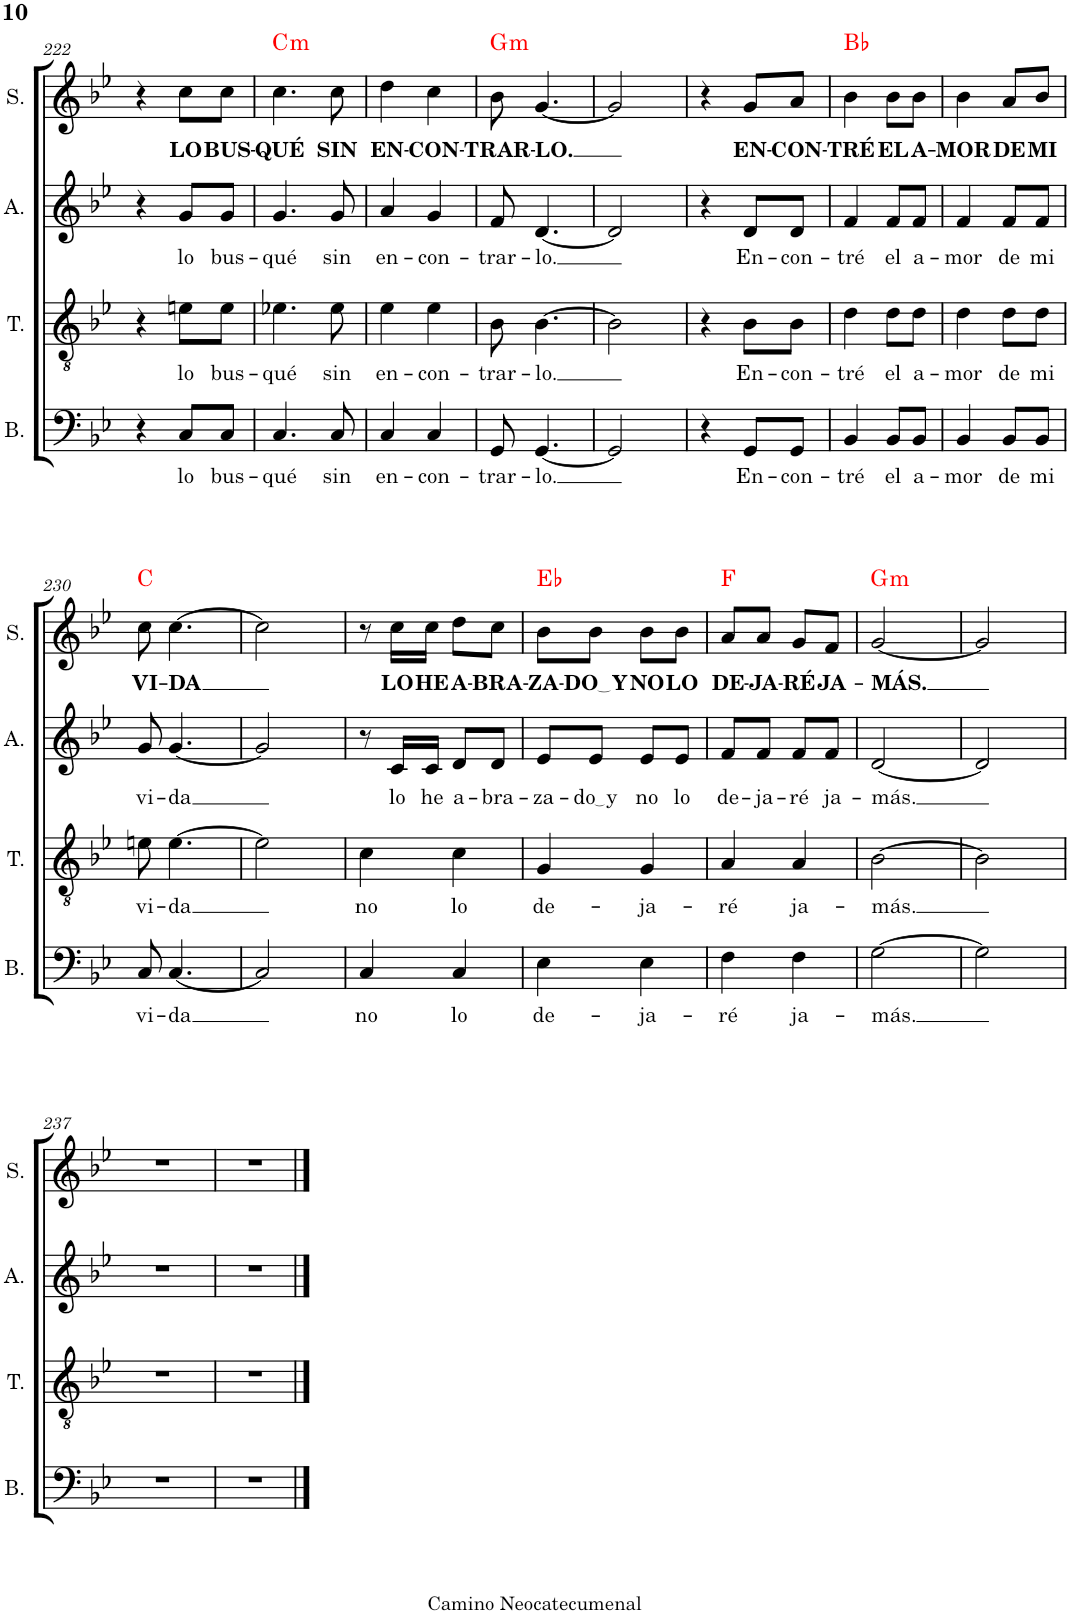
**kern	**text	**harte	**kern	**kern	**text	**kern	**text	**kern	**text	**kern	**text	**kern	**text	**kern	**text	**kern	**text	**kern	**text	**harte
*part10	*part10	*part10	*part9	*part8	*part8	*part7	*part7	*part6	*part6	*part5	*part5	*part4	*part4	*part3	*part3	*part2	*part2	*part1	*part1	*part1
*staff10	*staff10	*	*staff9	*staff8	*staff8	*staff7	*staff7	*staff6	*staff6	*staff5	*staff5	*staff4	*staff4	*staff3	*staff3	*staff2	*staff2	*staff1	*staff1	*
*I"Melodía	*	*	*I"Guitarra clásica	*I"Bajo	*	*I"Bajo	*	*I"Tenor	*	*I"Tenor	*	*I"Alto	*	*I"Alto	*	*I"Soprano	*	*I"Soprano	*	*
*I'M.	*	*	*I'Guit.	*I'B.	*	*I'B.	*	*I'T.	*	*I'T.	*	*I'A.	*	*I'A.	*	*I'S.	*	*I'S.	*	*
!!LO:PB:g=z
*clefG2	*	*	*clefGv2	*clefF4	*	*clefF4	*	*clefGv2	*	*clefGv2	*	*clefG2	*	*clefG2	*	*clefG2	*	*clefG2	*	*
*	*	*	*	*	*	*	*	*Trd4c7	*	*	*	*Trd1c2	*	*	*	*	*	*	*	*
*k[b-e-]	*	*	*k[b-e-]	*k[b-e-]	*	*k[b-e-]	*	*k[b-e-]	*	*k[b-e-]	*	*k[b-e-]	*	*k[b-e-]	*	*k[b-e-]	*	*k[b-e-]	*	*
*M2/4	*	*	*M2/4	*M2/4	*	*M2/4	*	*M2/4	*	*M2/4	*	*M2/4	*	*M2/4	*	*M2/4	*	*M2/4	*	*
=222	=222	=222	=222	=222	=222	=222	=222	=222	=222	=222	=222	=222	=222	=222	=222	=222	=222	=222	=222	=222
4r	.	.	8C/ 8G/ 8c/ 8en/ 8g/L	4r	.	4r	.	4r	.	4r	.	4r	.	4r	.	4r	.	4r	.	.
.	.	.	8C/ 8G/ 8c/ 8e/ 8g/J	.	.	.	.	.	.	.	.	.	.	.	.	.	.	.	.	.
!	!	!	!	!	!	!	!LO:LY:b	!	!	!	!LO:LY:b	!	!	!	!LO:LY:b	!	!	!	!LO:LY:b	!
8cc\L	LO	.	16C/ 16G/ 16c/ 16e/ 16g/LL	8C/L	lo	8C/L	lo	8en\L	lo	8en\L	lo	8g/L	lo	8g/L	lo	8cc\L	LO	8cc\L	LO	.
.	.	.	16C/ 16G/ 16c/ 16e/ 16g/J	.	.	.	.	.	.	.	.	.	.	.	.	.	.	.	.	.
!	!	!	!	!	!	!	!LO:LY:b	!	!	!	!LO:LY:b	!	!	!	!LO:LY:b	!	!	!	!LO:LY:b	!
8cc\J	BUS-	.	16C/ 16G/ 16c/ 16e/ 16g/L	8C/J	bus-	8C/J	bus-	8e\J	bus-	8e\J	bus-	8g/J	bus-	8g/J	bus-	8cc\J	BUS-	8cc\J	BUS-	.
.	.	.	16C/ 16G/ 16c/ 16e/ 16g/JJ	.	.	.	.	.	.	.	.	.	.	.	.	.	.	.	.	.
=223	=223	=223	=223	=223	=223	=223	=223	=223	=223	=223	=223	=223	=223	=223	=223	=223	=223	=223	=223	=223
!	!	!LO:H:kt=m	!	!	!	!	!LO:LY:b	!	!	!	!LO:LY:b	!	!	!	!LO:LY:b	!	!	!	!LO:LY:b	!LO:H:kt=m
4.cc	-QUÉ	C:min	8C/ 8G/ 8c/ 8e-/ 8g/L	4.C	-qué	4.C/	-qué	4.e-X	-qué	4.e-X\	-qué	4.g	-qué	4.g/	-qué	4.cc	-QUÉ	4.cc\	-QUÉ	C:min
.	.	.	8C/ 8G/ 8c/ 8e-/ 8g/J	.	.	.	.	.	.	.	.	.	.	.	.	.	.	.	.	.
.	.	.	16C/ 16G/ 16c/ 16e-/ 16g/LL	.	.	.	.	.	.	.	.	.	.	.	.	.	.	.	.	.
.	.	.	16C/ 16G/ 16c/ 16e-/ 16g/J	.	.	.	.	.	.	.	.	.	.	.	.	.	.	.	.	.
!	!	!	!	!	!	!	!LO:LY:b	!	!	!	!LO:LY:b	!	!	!	!LO:LY:b	!	!	!	!LO:LY:b	!
8cc	SIN	.	16C/ 16G/ 16c/ 16e-/ 16g/L	8C	sin	8C/	sin	8e-	sin	8e-\	sin	8g	sin	8g/	sin	8cc	SIN	8cc\	SIN	.
.	.	.	16C/ 16G/ 16c/ 16e-/ 16g/JJ	.	.	.	.	.	.	.	.	.	.	.	.	.	.	.	.	.
=224	=224	=224	=224	=224	=224	=224	=224	=224	=224	=224	=224	=224	=224	=224	=224	=224	=224	=224	=224	=224
!	!	!LO:H:kt=m	!	!	!	!	!LO:LY:b	!	!	!	!LO:LY:b	!	!	!	!LO:LY:b	!	!	!	!LO:LY:b	!
4dd	EN-	C:min(9)	8C/ 8G/ 8c/ 8e-/ 8g/L	4C	en-	4C/	en-	4e-	en-	4e-\	en-	4a	en-	4a/	en-	4dd	EN-	4dd\	EN-	.
.	.	.	8C/ 8G/ 8c/ 8e-/ 8g/J	.	.	.	.	.	.	.	.	.	.	.	.	.	.	.	.	.
!	!	!	!	!	!	!	!LO:LY:b	!	!	!	!LO:LY:b	!	!	!	!LO:LY:b	!	!	!	!LO:LY:b	!
4cc	-CON-	.	16C/ 16G/ 16c/ 16e-/ 16g/LL	4C	-con-	4C/	-con-	4e-	-con-	4e-\	-con-	4g	-con-	4g/	-con-	4cc	-CON-	4cc\	-CON-	.
.	.	.	16C/ 16G/ 16c/ 16e-/ 16g/J	.	.	.	.	.	.	.	.	.	.	.	.	.	.	.	.	.
.	.	.	16C/ 16G/ 16c/ 16e-/ 16g/L	.	.	.	.	.	.	.	.	.	.	.	.	.	.	.	.	.
.	.	.	16C/ 16G/ 16c/ 16e-/ 16g/JJ	.	.	.	.	.	.	.	.	.	.	.	.	.	.	.	.	.
=225	=225	=225	=225	=225	=225	=225	=225	=225	=225	=225	=225	=225	=225	=225	=225	=225	=225	=225	=225	=225
!	!	!LO:H:kt=m	!	!	!	!	!LO:LY:b	!	!	!	!LO:LY:b	!	!	!	!LO:LY:b	!	!	!	!LO:LY:b	!LO:H:kt=m
8b-	-TRAR-	G:min	8GG/ 8D/ 8G/ 8B-/ 8d/ 8g/L	8GG	-trar-	8GG/	-trar-	8B-	-trar-	8B-\	-trar-	8f	-trar-	8f/	-trar-	8b-	-TRAR-	8b-\	-TRAR-	G:min
!	!	!	!	!	!	!	!LO:LY:b	!	!	!	!LO:LY:b	!	!	!	!LO:LY:b	!	!	!	!LO:LY:b	!
[4.g	-LO.	.	8GG/ 8D/ 8G/ 8B-/ 8d/ 8g/J	[4.GG	-lo.	[4.GG/	-lo.	[4.B-	-lo.	[4.B-\	-lo.	[4.d	-lo.	[4.d/	-lo.	[4.g	-LO.	[4.g/	-LO.	.
.	.	.	16GG/ 16D/ 16G/ 16B-/ 16d/ 16g/LL	.	.	.	.	.	.	.	.	.	.	.	.	.	.	.	.	.
.	.	.	16GG/ 16D/ 16G/ 16B-/ 16d/ 16g/J	.	.	.	.	.	.	.	.	.	.	.	.	.	.	.	.	.
.	.	.	16GG/ 16D/ 16G/ 16B-/ 16d/ 16g/L	.	.	.	.	.	.	.	.	.	.	.	.	.	.	.	.	.
.	.	.	16GG/ 16D/ 16G/ 16B-/ 16d/ 16g/JJ	.	.	.	.	.	.	.	.	.	.	.	.	.	.	.	.	.
=226	=226	=226	=226	=226	=226	=226	=226	=226	=226	=226	=226	=226	=226	=226	=226	=226	=226	=226	=226	=226
2g]	.	.	8GG/ 8D/ 8G/ 8B-/ 8d/ 8g/L	2GG]	.	2GG/]	.	2B-]	.	2B-\]	.	2d]	.	2d/]	.	2g]	.	2g/]	.	.
.	.	.	8GG/ 8D/ 8G/ 8B-/ 8d/ 8g/J	.	.	.	.	.	.	.	.	.	.	.	.	.	.	.	.	.
.	.	.	16GG/ 16D/ 16G/ 16B-/ 16d/ 16g/LL	.	.	.	.	.	.	.	.	.	.	.	.	.	.	.	.	.
.	.	.	16GG/ 16D/ 16G/ 16B-/ 16d/ 16g/J	.	.	.	.	.	.	.	.	.	.	.	.	.	.	.	.	.
.	.	.	16GG/ 16D/ 16G/ 16B-/ 16d/ 16g/L	.	.	.	.	.	.	.	.	.	.	.	.	.	.	.	.	.
.	.	.	16GG/ 16D/ 16G/ 16B-/ 16d/ 16g/JJ	.	.	.	.	.	.	.	.	.	.	.	.	.	.	.	.	.
=227	=227	=227	=227	=227	=227	=227	=227	=227	=227	=227	=227	=227	=227	=227	=227	=227	=227	=227	=227	=227
4r	.	.	8GG/ 8D/ 8G/ 8B-/ 8d/ 8g/L	4r	.	4r	.	4r	.	4r	.	4r	.	4r	.	4r	.	4r	.	.
.	.	.	8GG/ 8D/ 8G/ 8B-/ 8d/ 8g/J	.	.	.	.	.	.	.	.	.	.	.	.	.	.	.	.	.
!	!	!	!	!	!	!	!LO:LY:b	!	!	!	!LO:LY:b	!	!	!	!LO:LY:b	!	!	!	!LO:LY:b	!
8g/L	EN-	.	16GG/ 16D/ 16G/ 16B-/ 16d/ 16g/LL	8GG/L	En-	8GG/L	En-	8B-\L	En-	8B-\L	En-	8d/L	En-	8d/L	En-	8g/L	EN-	8g/L	EN-	.
.	.	.	16GG/ 16D/ 16G/ 16B-/ 16d/ 16g/J	.	.	.	.	.	.	.	.	.	.	.	.	.	.	.	.	.
!	!	!	!	!	!	!	!LO:LY:b	!	!	!	!LO:LY:b	!	!	!	!LO:LY:b	!	!	!	!LO:LY:b	!
8a/J	-CON-	.	16GG/ 16D/ 16G/ 16B-/ 16d/ 16g/L	8GG/J	-con-	8GG/J	-con-	8B-\J	-con-	8B-\J	-con-	8d/J	-con-	8d/J	-con-	8a/J	-CON-	8a/J	-CON-	.
.	.	.	16GG/ 16D/ 16G/ 16B-/ 16d/ 16g/JJ	.	.	.	.	.	.	.	.	.	.	.	.	.	.	.	.	.
=228	=228	=228	=228	=228	=228	=228	=228	=228	=228	=228	=228	=228	=228	=228	=228	=228	=228	=228	=228	=228
!	!	!	!	!	!	!	!LO:LY:b	!	!	!	!LO:LY:b	!	!	!	!LO:LY:b	!	!	!	!LO:LY:b	!
4b-	-TRÉ	Bb:maj	8BB-\ 8D\ 8F\ 8B-\ 8d\ 8b-\L	4BB-	-tré	4BB-/	-tré	4d	-tré	4d\	-tré	4f	-tré	4f/	-tré	4b-	-TRÉ	4b-\	-TRÉ	Bb:maj
.	.	.	8BB-\ 8D\ 8F\ 8B-\ 8d\ 8b-\J	.	.	.	.	.	.	.	.	.	.	.	.	.	.	.	.	.
!	!	!	!	!	!	!	!LO:LY:b	!	!	!	!LO:LY:b	!	!	!	!LO:LY:b	!	!	!	!LO:LY:b	!
8b-\L	EL	.	16BB-\ 16D\ 16F\ 16B-\ 16d\ 16b-\LL	8BB-/L	el	8BB-/L	el	8d\L	el	8d\L	el	8f/L	el	8f/L	el	8b-\L	EL	8b-\L	EL	.
.	.	.	16BB-\ 16D\ 16F\ 16B-\ 16d\ 16b-\J	.	.	.	.	.	.	.	.	.	.	.	.	.	.	.	.	.
!	!	!	!	!	!	!	!LO:LY:b	!	!	!	!LO:LY:b	!	!	!	!LO:LY:b	!	!	!	!LO:LY:b	!
8b-\J	A-	.	16BB-\ 16D\ 16F\ 16B-\ 16d\ 16b-\L	8BB-/J	a-	8BB-/J	a-	8d\J	a-	8d\J	a-	8f/J	a-	8f/J	a-	8b-\J	A-	8b-\J	A-	.
.	.	.	16BB-\ 16D\ 16F\ 16B-\ 16d\ 16b-\JJ	.	.	.	.	.	.	.	.	.	.	.	.	.	.	.	.	.
=229	=229	=229	=229	=229	=229	=229	=229	=229	=229	=229	=229	=229	=229	=229	=229	=229	=229	=229	=229	=229
!	!	!	!	!	!	!	!LO:LY:b	!	!	!	!LO:LY:b	!	!	!	!LO:LY:b	!	!	!	!LO:LY:b	!
4b-	-MOR	.	8BB-\ 8D\ 8F\ 8B-\ 8d\ 8b-\L	4BB-	-mor	4BB-/	-mor	4d	-mor	4d\	-mor	4f	-mor	4f/	-mor	4b-	-MOR	4b-\	-MOR	.
.	.	.	8BB-\ 8D\ 8F\ 8B-\ 8d\ 8b-\J	.	.	.	.	.	.	.	.	.	.	.	.	.	.	.	.	.
!	!	!	!	!	!	!	!LO:LY:b	!	!	!	!LO:LY:b	!	!	!	!LO:LY:b	!	!	!	!LO:LY:b	!
8a/L	DE	.	16BB-\ 16D\ 16F\ 16B-\ 16d\ 16b-\LL	8BB-/L	de	8BB-/L	de	8d\L	de	8d\L	de	8f/L	de	8f/L	de	8a/L	DE	8a/L	DE	.
.	.	.	16BB-\ 16D\ 16F\ 16B-\ 16d\ 16b-\J	.	.	.	.	.	.	.	.	.	.	.	.	.	.	.	.	.
!	!	!	!	!	!	!	!LO:LY:b	!	!	!	!LO:LY:b	!	!	!	!LO:LY:b	!	!	!	!LO:LY:b	!
8b-/J	MI	.	16BB-\ 16D\ 16F\ 16B-\ 16d\ 16b-\L	8BB-/J	mi	8BB-/J	mi	8d\J	mi	8d\J	mi	8f/J	mi	8f/J	mi	8b-/J	MI	8b-/J	MI	.
.	.	.	16BB-\ 16D\ 16F\ 16B-\ 16d\ 16b-\JJ	.	.	.	.	.	.	.	.	.	.	.	.	.	.	.	.	.
!!LO:LB:g=z
=230	=230	=230	=230	=230	=230	=230	=230	=230	=230	=230	=230	=230	=230	=230	=230	=230	=230	=230	=230	=230
!	!	!	!	!	!	!	!LO:LY:b	!	!	!	!LO:LY:b	!	!	!	!LO:LY:b	!	!	!	!LO:LY:b	!
8cc	VI-	C:maj	8C/ 8G/ 8c/ 8en/ 8g/L	8C	vi-	8C/	vi-	8en	vi-	8en\	vi-	8g	vi-	8g/	vi-	8cc	VI-	8cc\	VI-	C:maj
!	!	!	!	!	!	!	!LO:LY:b	!	!	!	!LO:LY:b	!	!	!	!LO:LY:b	!	!	!	!LO:LY:b	!
[4.cc	-DA	.	8C/ 8G/ 8c/ 8e/ 8g/J	[4.C	-da	[4.C/	-da	[4.e	-da	[4.e\	-da	[4.g	-da	[4.g/	-da	[4.cc	-DA	[4.cc\	-DA	.
.	.	.	16C/ 16G/ 16c/ 16e/ 16g/LL	.	.	.	.	.	.	.	.	.	.	.	.	.	.	.	.	.
.	.	.	16C/ 16G/ 16c/ 16e/ 16g/J	.	.	.	.	.	.	.	.	.	.	.	.	.	.	.	.	.
.	.	.	16C/ 16G/ 16c/ 16e/ 16g/L	.	.	.	.	.	.	.	.	.	.	.	.	.	.	.	.	.
.	.	.	16C/ 16G/ 16c/ 16e/ 16g/JJ	.	.	.	.	.	.	.	.	.	.	.	.	.	.	.	.	.
=231	=231	=231	=231	=231	=231	=231	=231	=231	=231	=231	=231	=231	=231	=231	=231	=231	=231	=231	=231	=231
2cc]	.	.	8C/ 8G/ 8c/ 8en/ 8g/L	2C]	.	2C/]	.	2e]	.	2e\]	.	2g]	.	2g/]	.	2cc]	.	2cc\]	.	.
.	.	.	8C/ 8G/ 8c/ 8e/ 8g/J	.	.	.	.	.	.	.	.	.	.	.	.	.	.	.	.	.
.	.	.	16C/ 16G/ 16c/ 16e/ 16g/LL	.	.	.	.	.	.	.	.	.	.	.	.	.	.	.	.	.
.	.	.	16C/ 16G/ 16c/ 16e/ 16g/J	.	.	.	.	.	.	.	.	.	.	.	.	.	.	.	.	.
.	.	.	16C/ 16G/ 16c/ 16e/ 16g/L	.	.	.	.	.	.	.	.	.	.	.	.	.	.	.	.	.
.	.	.	16C/ 16G/ 16c/ 16e/ 16g/JJ	.	.	.	.	.	.	.	.	.	.	.	.	.	.	.	.	.
=232	=232	=232	=232	=232	=232	=232	=232	=232	=232	=232	=232	=232	=232	=232	=232	=232	=232	=232	=232	=232
!	!	!	!	!	!	!	!LO:LY:b	!	!	!	!LO:LY:b	!	!	!	!	!	!	!	!	!
8r	.	.	8C/ 8G/ 8c/ 8en/ 8g/L	4C	no	4C/	no	4c	no	4c\	no	8r	.	8r	.	8r	.	8r	.	.
!	!	!	!	!	!	!	!	!	!	!	!	!	!	!	!LO:LY:b	!	!	!	!LO:LY:b	!
16cc\LL	LO	.	8C/ 8G/ 8c/ 8e/ 8g/J	.	.	.	.	.	.	.	.	16c/LL	lo	16c/LL	lo	16cc\LL	LO	16cc\LL	LO	.
!	!	!	!	!	!	!	!	!	!	!	!	!	!	!	!LO:LY:b	!	!	!	!LO:LY:b	!
16cc\JJ	HE	.	.	.	.	.	.	.	.	.	.	16c/JJ	he	16c/JJ	he	16cc\JJ	HE	16cc\JJ	HE	.
!	!	!	!	!	!	!	!LO:LY:b	!	!	!	!LO:LY:b	!	!	!	!LO:LY:b	!	!	!	!LO:LY:b	!
8dd\L	A-	.	16C/ 16G/ 16c/ 16e/ 16g/LL	4C	lo	4C/	lo	4c	lo	4c\	lo	8d/L	a-	8d/L	a-	8dd\L	A-	8dd\L	A-	.
.	.	.	16C/ 16G/ 16c/ 16e/ 16g/J	.	.	.	.	.	.	.	.	.	.	.	.	.	.	.	.	.
!	!	!	!	!	!	!	!	!	!	!	!	!	!	!	!LO:LY:b	!	!	!	!LO:LY:b	!
8cc\J	-BRA-	.	16C/ 16G/ 16c/ 16e/ 16g/L	.	.	.	.	.	.	.	.	8d/J	-bra-	8d/J	-bra-	8cc\J	-BRA-	8cc\J	-BRA-	.
.	.	.	16C/ 16G/ 16c/ 16e/ 16g/JJ	.	.	.	.	.	.	.	.	.	.	.	.	.	.	.	.	.
=233	=233	=233	=233	=233	=233	=233	=233	=233	=233	=233	=233	=233	=233	=233	=233	=233	=233	=233	=233	=233
!	!	!	!	!	!	!	!LO:LY:b	!	!	!	!LO:LY:b	!	!	!	!LO:LY:b	!	!	!	!LO:LY:b	!
8b-\L	-ZA-	Eb:maj	8BB-/ 8E-/ 8G/ 8B-/ 8e-/ 8g/L	4E-	de-	4E-\	de-	4G	de-	4G/	de-	8e-/L	-za-	8e-/L	-za-	8b-\L	-ZA-	8b-\L	-ZA-	Eb:maj
!	!	!	!	!	!	!	!	!	!	!	!	!	!	!	!LO:LY:b	!	!	!	!LO:LY:b	!
8b-\J	DO Y	.	8BB-/ 8E-/ 8G/ 8B-/ 8e-/ 8g/J	.	.	.	.	.	.	.	.	8e-/J	do y	8e-/J	do y	8b-\J	DO Y	8b-\J	DO Y	.
!	!	!	!	!	!	!	!LO:LY:b	!	!	!	!LO:LY:b	!	!	!	!LO:LY:b	!	!	!	!LO:LY:b	!
8b-\L	NO	.	16BB-/ 16E-/ 16G/ 16B-/ 16e-/ 16g/LL	4E-	-ja-	4E-\	-ja-	4G	-ja-	4G/	-ja-	8e-/L	no	8e-/L	no	8b-\L	NO	8b-\L	NO	.
.	.	.	16BB-/ 16E-/ 16G/ 16B-/ 16e-/ 16g/J	.	.	.	.	.	.	.	.	.	.	.	.	.	.	.	.	.
!	!	!	!	!	!	!	!	!	!	!	!	!	!	!	!LO:LY:b	!	!	!	!LO:LY:b	!
8b-\J	LO	.	16BB-/ 16E-/ 16G/ 16B-/ 16e-/ 16g/L	.	.	.	.	.	.	.	.	8e-/J	lo	8e-/J	lo	8b-\J	LO	8b-\J	LO	.
.	.	.	16BB-/ 16E-/ 16G/ 16B-/ 16e-/ 16g/JJ	.	.	.	.	.	.	.	.	.	.	.	.	.	.	.	.	.
=234	=234	=234	=234	=234	=234	=234	=234	=234	=234	=234	=234	=234	=234	=234	=234	=234	=234	=234	=234	=234
!	!	!	!	!	!	!	!LO:LY:b	!	!	!	!LO:LY:b	!	!	!	!LO:LY:b	!	!	!	!LO:LY:b	!
8a/L	DE-	F:maj	8F\ 8c\ 8f\ 8a\L	4F	-ré	4F\	-ré	4A	-ré	4A/	-ré	8f/L	de-	8f/L	de-	8a/L	DE-	8a/L	DE-	F:maj
!	!	!	!	!	!	!	!	!	!	!	!	!	!	!	!LO:LY:b	!	!	!	!LO:LY:b	!
8a/J	-JA-	.	8F\ 8c\ 8f\ 8a\J	.	.	.	.	.	.	.	.	8f/J	-ja-	8f/J	-ja-	8a/J	-JA-	8a/J	-JA-	.
!	!	!	!	!	!	!	!LO:LY:b	!	!	!	!LO:LY:b	!	!	!	!LO:LY:b	!	!	!	!LO:LY:b	!
8g/L	-RÉ	.	16F\ 16c\ 16f\ 16a\LL	4F	ja-	4F\	ja-	4A	ja-	4A/	ja-	8f/L	-ré	8f/L	-ré	8g/L	-RÉ	8g/L	-RÉ	.
.	.	.	16F\ 16c\ 16f\ 16a\J	.	.	.	.	.	.	.	.	.	.	.	.	.	.	.	.	.
!	!	!	!	!	!	!	!	!	!	!	!	!	!	!	!LO:LY:b	!	!	!	!LO:LY:b	!
8f/J	JA-	.	16F\ 16c\ 16f\ 16a\L	.	.	.	.	.	.	.	.	8f/J	ja-	8f/J	ja-	8f/J	JA-	8f/J	JA-	.
.	.	.	16F\ 16c\ 16f\ 16a\JJ	.	.	.	.	.	.	.	.	.	.	.	.	.	.	.	.	.
=235	=235	=235	=235	=235	=235	=235	=235	=235	=235	=235	=235	=235	=235	=235	=235	=235	=235	=235	=235	=235
!	!	!LO:H:kt=m	!	!	!	!	!LO:LY:b	!	!	!	!LO:LY:b	!	!	!	!LO:LY:b	!	!	!	!LO:LY:b	!LO:H:kt=m
[2g	-MÁS.	G:min	8GG/ 8D/ 8G/ 8B-/ 8d/ 8g/L	[2G	-más.	[2G\	-más.	[2B-	-más.	[2B-\	-más.	[2d	-más.	[2d/	-más.	[2g	-MÁS.	[2g/	-MÁS.	G:min
.	.	.	8GG/ 8D/ 8G/ 8B-/ 8d/ 8g/J	.	.	.	.	.	.	.	.	.	.	.	.	.	.	.	.	.
.	.	.	16GG/ 16D/ 16G/ 16B-/ 16d/ 16g/LL	.	.	.	.	.	.	.	.	.	.	.	.	.	.	.	.	.
.	.	.	16GG/ 16D/ 16G/ 16B-/ 16d/ 16g/J	.	.	.	.	.	.	.	.	.	.	.	.	.	.	.	.	.
.	.	.	16GG/ 16D/ 16G/ 16B-/ 16d/ 16g/L	.	.	.	.	.	.	.	.	.	.	.	.	.	.	.	.	.
.	.	.	16GG/ 16D/ 16G/ 16B-/ 16d/ 16g/JJ	.	.	.	.	.	.	.	.	.	.	.	.	.	.	.	.	.
=236	=236	=236	=236	=236	=236	=236	=236	=236	=236	=236	=236	=236	=236	=236	=236	=236	=236	=236	=236	=236
2g]	.	.	8GG/ 8D/ 8G/ 8B-/ 8d/ 8g/L	2G]	.	2G\]	.	2B-]	.	2B-\]	.	2d]	.	2d/]	.	2g]	.	2g/]	.	.
.	.	.	8GG/ 8D/ 8G/ 8B-/ 8d/ 8g/J	.	.	.	.	.	.	.	.	.	.	.	.	.	.	.	.	.
.	.	.	16GG/ 16D/ 16G/ 16B-/ 16d/ 16g/LL	.	.	.	.	.	.	.	.	.	.	.	.	.	.	.	.	.
.	.	.	16GG/ 16D/ 16G/ 16B-/ 16d/ 16g/J	.	.	.	.	.	.	.	.	.	.	.	.	.	.	.	.	.
.	.	.	16GG/ 16D/ 16G/ 16B-/ 16d/ 16g/L	.	.	.	.	.	.	.	.	.	.	.	.	.	.	.	.	.
.	.	.	16GG/ 16D/ 16G/ 16B-/ 16d/ 16g/JJ	.	.	.	.	.	.	.	.	.	.	.	.	.	.	.	.	.
!!LO:LB:g=z
=237	=237	=237	=237	=237	=237	=237	=237	=237	=237	=237	=237	=237	=237	=237	=237	=237	=237	=237	=237	=237
2r	.	.	8GG/ 8D/ 8G/ 8B-/ 8d/ 8g/L	2r	.	2r	.	2r	.	2r	.	2r	.	2r	.	2r	.	2r	.	.
.	.	.	8GG/ 8D/ 8G/ 8B-/ 8d/ 8g/J	.	.	.	.	.	.	.	.	.	.	.	.	.	.	.	.	.
.	.	.	16GG/ 16D/ 16G/ 16B-/ 16d/ 16g/LL	.	.	.	.	.	.	.	.	.	.	.	.	.	.	.	.	.
.	.	.	16GG/ 16D/ 16G/ 16B-/ 16d/ 16g/J	.	.	.	.	.	.	.	.	.	.	.	.	.	.	.	.	.
.	.	.	16GG/ 16D/ 16G/ 16B-/ 16d/ 16g/L	.	.	.	.	.	.	.	.	.	.	.	.	.	.	.	.	.
.	.	.	16GG/ 16D/ 16G/ 16B-/ 16d/ 16g/JJ	.	.	.	.	.	.	.	.	.	.	.	.	.	.	.	.	.
=238	=238	=238	=238	=238	=238	=238	=238	=238	=238	=238	=238	=238	=238	=238	=238	=238	=238	=238	=238	=238
2r	.	.	2GG 2D 2G 2B- 2d 2g	2r	.	2r	.	2r	.	2r	.	2r	.	2r	.	2r	.	2r	.	.
==	==	==	==	==	==	==	==	==	==	==	==	==	==	==	==	==	==	==	==	==
*-	*-	*-	*-	*-	*-	*-	*-	*-	*-	*-	*-	*-	*-	*-	*-	*-	*-	*-	*-	*-
